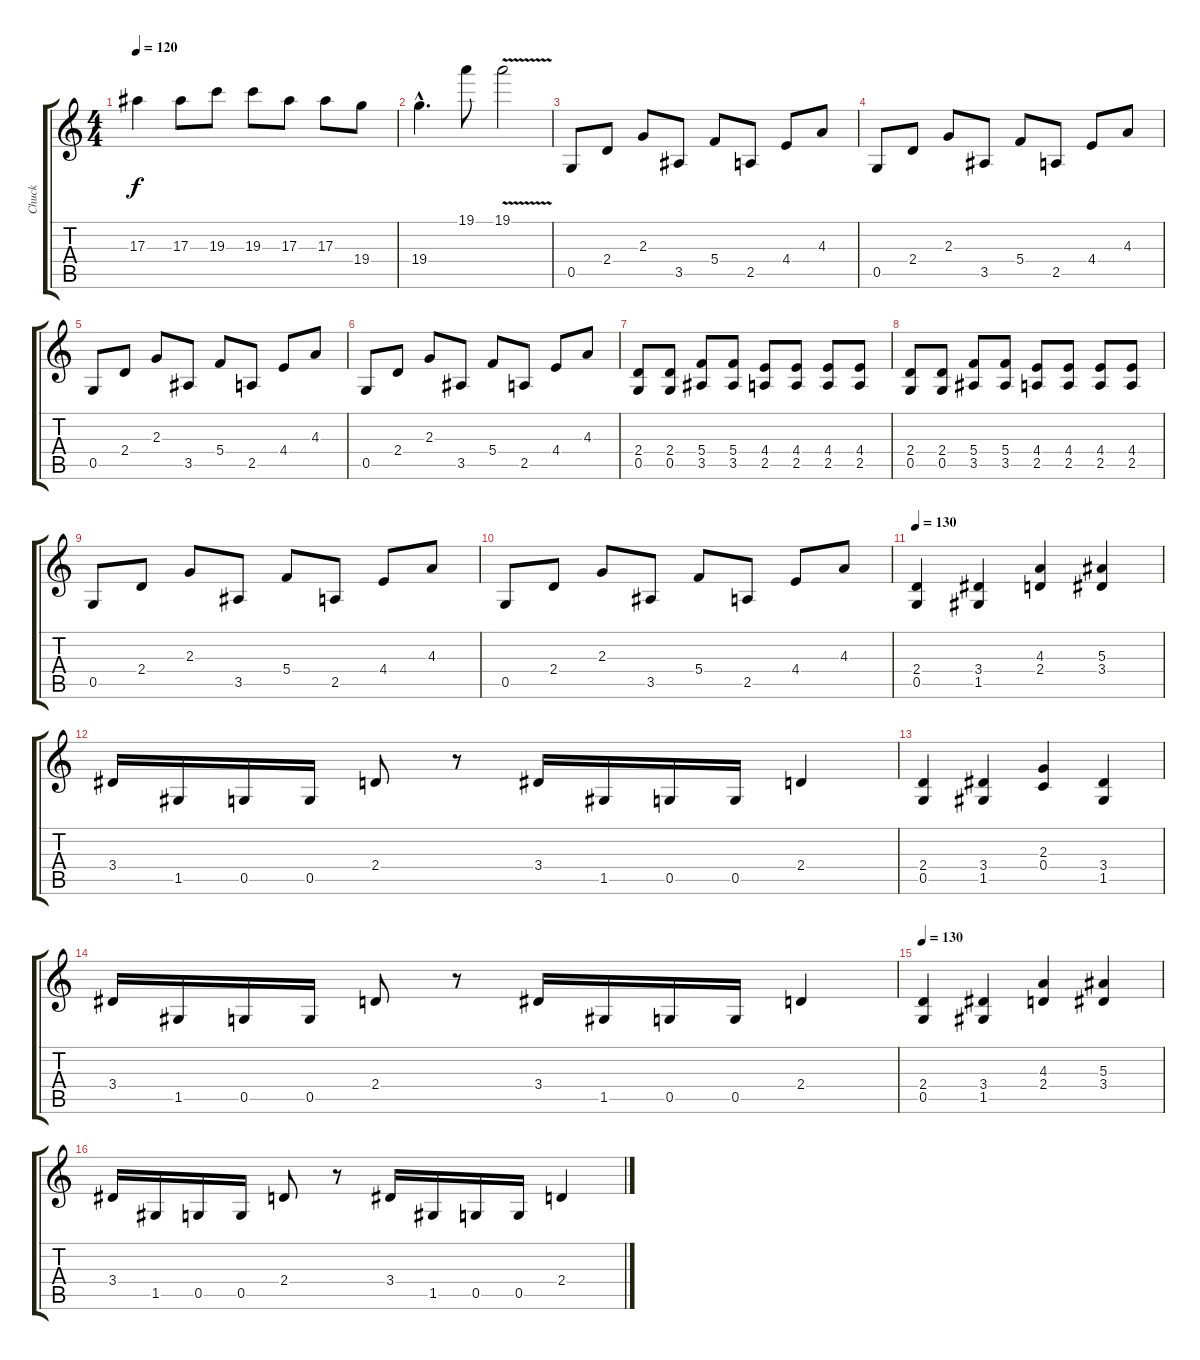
\track ("Chuck" "Chuck") {instrument distortionguitar}
\staff {score tabs}
\tuning (D4 A3 F3 C3 G2 D2) {hide}
\ts (4 4)
\tempo 120
\clef g2
\ks c
17.3{t}.4{dy f} 17.3.8 19.3.8 19.3.8 17.3.8 17.3.8 19.4.8 |
19.4{hac}.4{d} 19.1.8 19.1{v}.2 |
0.5.8 2.4.8 2.3.8 3.5.8 5.4.8 2.5.8 4.4.8 4.3.8 |
0.5.8 2.4.8 2.3.8 3.5.8 5.4.8 2.5.8 4.4.8 4.3.8 |
0.5.8 2.4.8 2.3.8 3.5.8 5.4.8 2.5.8 4.4.8 4.3.8 |
0.5.8 2.4.8 2.3.8 3.5.8 5.4.8 2.5.8 4.4.8 4.3.8 |
(2.4 0.5).8 (2.4 0.5).8 (5.4 3.5).8 (5.4 3.5).8 (4.4 2.5).8 (4.4 2.5).8 (4.4 2.5).8 (4.4 2.5).8 |
(2.4 0.5).8 (2.4 0.5).8 (5.4 3.5).8 (5.4 3.5).8 (4.4 2.5).8 (4.4 2.5).8 (4.4 2.5).8 (4.4 2.5).8 |
0.5.8 2.4.8 2.3.8 3.5.8 5.4.8 2.5.8 4.4.8 4.3.8 |
0.5.8 2.4.8 2.3.8 3.5.8 5.4.8 2.5.8 4.4.8 4.3.8 |
\tempo 130
(2.4 0.5).4 (3.4 1.5).4 (4.3 2.4).4 (5.3 3.4).4 |
3.4.16 1.5.16 0.5.16 0.5.16 2.4.8 r.8 3.4.16 1.5.16 0.5.16 0.5.16 2.4.4 |
(2.4 0.5).4 (3.4 1.5).4 (2.3 0.4).4 (3.4 1.5).4 |
3.4.16 1.5.16 0.5.16 0.5.16 2.4.8 r.8 3.4.16 1.5.16 0.5.16 0.5.16 2.4.4 |
\tempo 130
(2.4 0.5).4 (3.4 1.5).4 (4.3 2.4).4 (5.3 3.4).4 |
3.4.16 1.5.16 0.5.16 0.5.16 2.4.8 r.8 3.4.16 1.5.16 0.5.16 0.5.16 2.4.4
